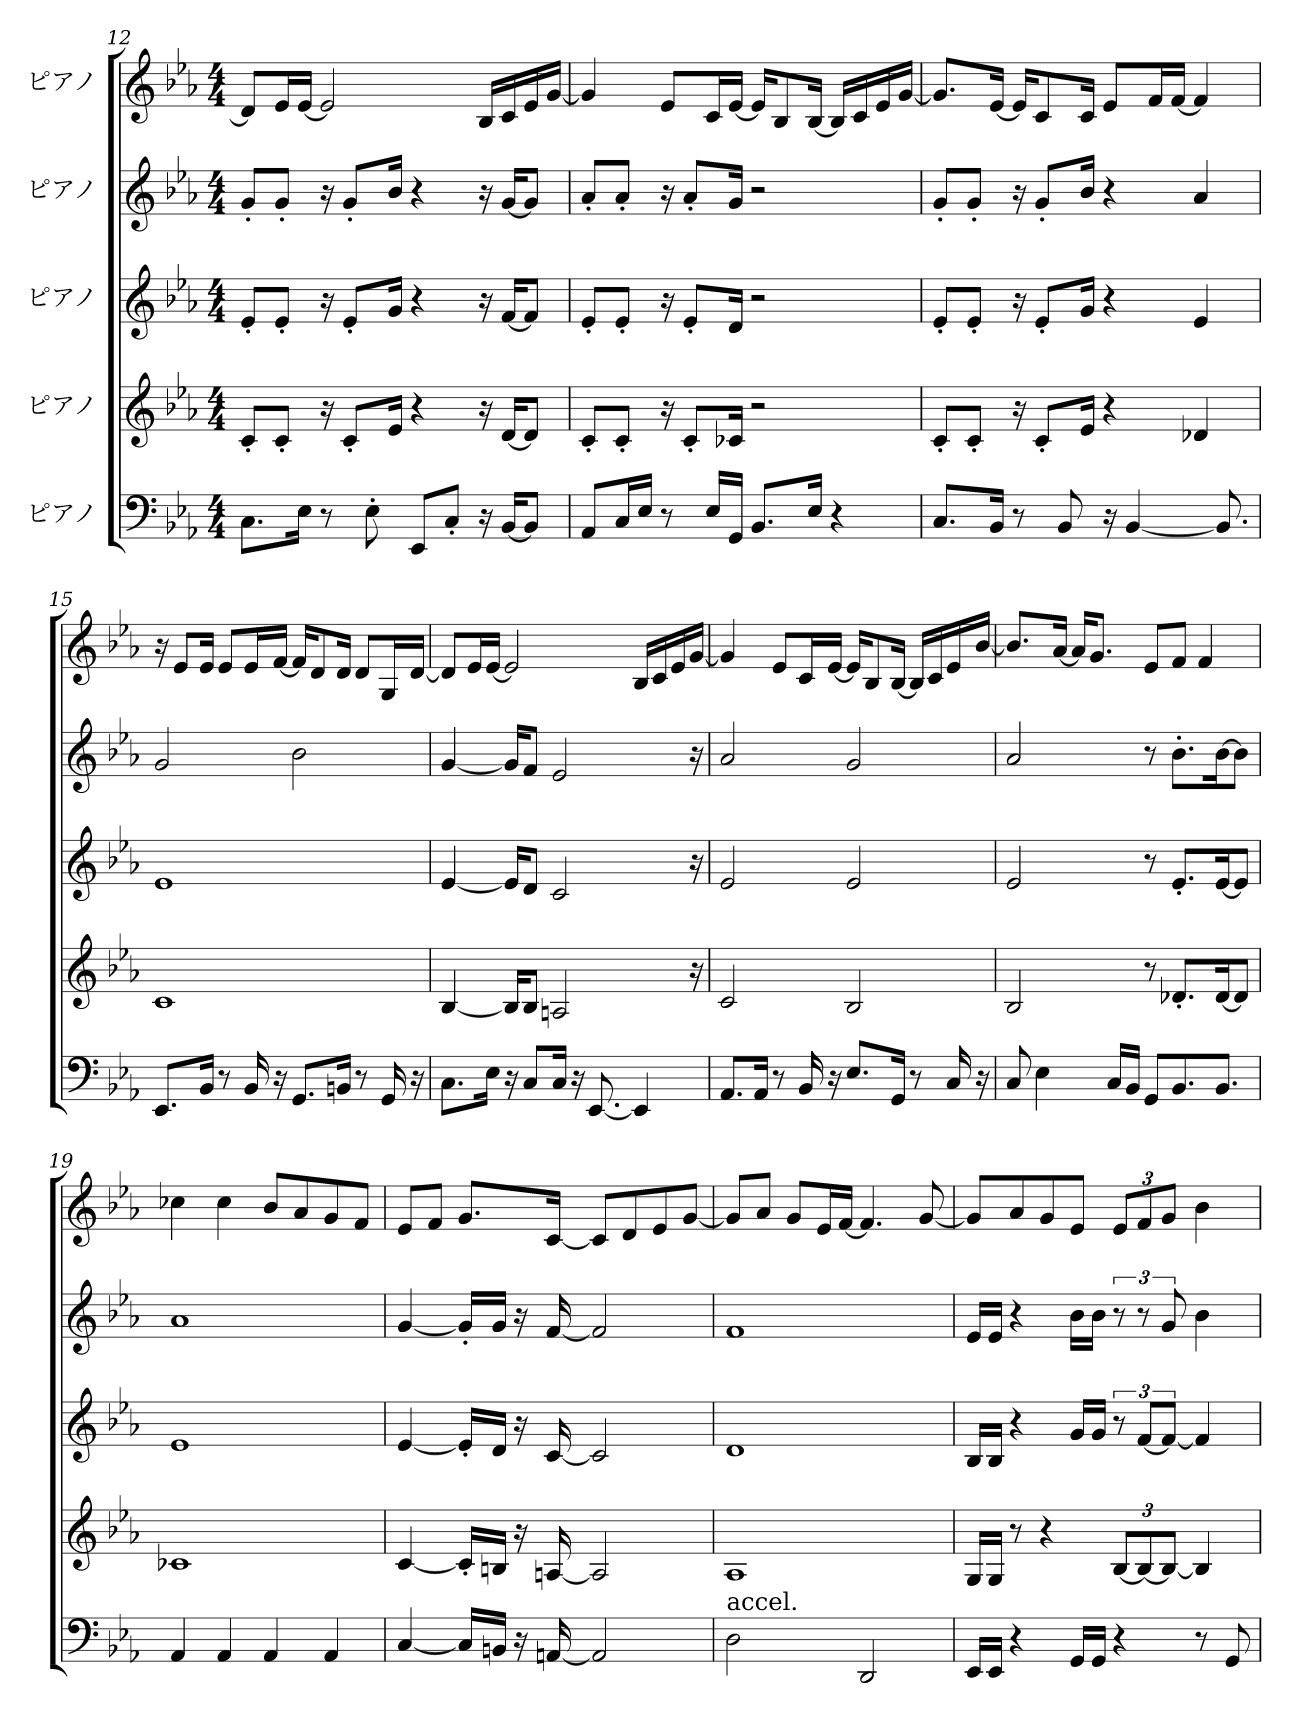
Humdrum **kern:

**kern	**kern	**kern	**kern	**kern
*part5	*part4	*part3	*part2	*part1
*staff5	*staff4	*staff3	*staff2	*staff1
*I"ピアノ	*I"ピアノ	*I"ピアノ	*I"ピアノ	*I"ピアノ
*clefF4	*clefG2	*clefG2	*clefG2	*clefG2
*k[b-e-a-]	*k[b-e-a-]	*k[b-e-a-]	*k[b-e-a-]	*k[b-e-a-]
*M4/4	*M4/4	*M4/4	*M4/4	*M4/4
=12	=12	=12	=12	=12
8.C\L	8c'/L	8e-'/L	8g'/L	8d/L]
.	8c'/J	8e-'/J	8g'/J	16e-/L
16E-\Jk	.	.	.	[16e-/JJ
8r	16r	16r	16r	2e-/]
.	8c'/L	8e-'/L	8g'/L	.
8E-'\	.	.	.	.
.	16e-/Jk	16g/Jk	16b-/Jk	.
8EE-/L	4r	4r	4r	.
8C'/J	.	.	.	.
16r	16r	16r	16r	16B-/LL
[16BB-/KL	[16d/KL	[16f/KL	[16g/KL	16c/
8BB-/J]	8d/J]	8f/J]	8g/J]	16e-/
.	.	.	.	[16g/JJ
=13	=13	=13	=13	=13
8AA-/L	8c'/L	8e-'/L	8a-'/L	4g/]
16C/L	8c'/J	8e-'/J	8a-'/J	.
16E-/JJ	.	.	.	.
8r	16r	16r	16r	8e-/L
.	8c'/L	8e-'/L	8a-'/L	.
16E-/LL	.	.	.	16c/L
16GG/JJ	16c-X/Jk	16d/Jk	16g/Jk	[16e-/JJ
8.BB-/L	2r	2r	2r	16e-/KL]
.	.	.	.	8B-/
16E-/Jk	.	.	.	[16B-/Jk
4r	.	.	.	16B-/LL]
.	.	.	.	16c/
.	.	.	.	16e-/
.	.	.	.	[16g/JJ
!!LO:PB:g=z
=14	=14	=14	=14	=14
8.C/L	8c'/L	8e-'/L	8g'/L	8.g/L]
.	8c'/J	8e-'/J	8g'/J	.
16BB-/Jk	.	.	.	[16e-/Jk
8r	16r	16r	16r	16e-/KL]
.	8c'/L	8e-'/L	8g'/L	8c/
8BB-/	.	.	.	.
.	16e-/Jk	16g/Jk	16b-/Jk	16c/Jk
16r	4r	4r	4r	8e-/L
[4BB-/	.	.	.	.
.	.	.	.	16f/L
.	.	.	.	[16f/JJ
.	4d-X/	4e-/	4a-/	4f/]
8.BB-/]	.	.	.	.
=15	=15	=15	=15	=15
8.EE-/L	1c	1e-	2g/	16r
.	.	.	.	8e-/L
16BB-/Jk	.	.	.	16e-/Jk
8r	.	.	.	8e-/L
16BB-/	.	.	.	16e-/L
16r	.	.	.	[16f/JJ
8.GG/L	.	.	2b-\	16f/KL]
.	.	.	.	8d/
16BBn/Jk	.	.	.	16d/Jk
8r	.	.	.	8d/L
16GG/	.	.	.	16G/L
16r	.	.	.	[16d/JJ
=16	=16	=16	=16	=16
8.C\L	[4B-/	[4e-/	[4g/	8d/L]
.	.	.	.	16e-/L
16E-\Jk	.	.	.	[16e-/JJ
16r	16B-/KL]	16e-/KL]	16g/KL]	2e-/]
8C/L	8B-/J	8d/J	8f/J	.
16C/Jk	2An/	2c/	2e-/	.
16r	.	.	.	.
[8.EE-/	.	.	.	.
4EE-/]	.	.	.	16B-/LL
.	.	.	.	16c/
.	.	.	.	16e-/
.	16r	16r	16r	[16g/JJ
!!LO:LB:g=z
=17	=17	=17	=17	=17
8.AA-/L	2c/	2e-/	2a-/	4g/]
16AA-/Jk	.	.	.	.
8r	.	.	.	8e-/L
16BB-/	.	.	.	16c/L
16r	.	.	.	[16e-/JJ
8.E-/L	2B-/	2e-/	2g/	16e-/KL]
.	.	.	.	8B-/
16GG/Jk	.	.	.	[16B-/Jk
8r	.	.	.	16B-/LL]
.	.	.	.	16c/
16C/	.	.	.	16e-/
16r	.	.	.	[16b-/JJ
=18	=18	=18	=18	=18
8C/	2B-/	2e-/	2a-/	8.b-/L]
4E-\	.	.	.	.
.	.	.	.	[16a-/Jk
.	.	.	.	16a-/KL]
.	.	.	.	8.g/J
16C/LL	.	.	.	.
16BB-/JJ	.	.	.	.
8GG/L	8r	8r	8r	8e-/L
8.BB-/	8.d-X'/L	8.e-'/L	8.b-'\L	8f/J
.	.	.	.	4f/
8.BB-/J	[16d-/K	[16e-/K	[16b-\K	.
.	8d-/J]	8e-/J]	8b-\J]	.
=19	=19	=19	=19	=19
4AA-/	1c-X	1e-	1a-	4cc-X\
4AA-/	.	.	.	4cc-\
4AA-/	.	.	.	8b-/L
.	.	.	.	8a-/
4AA-/	.	.	.	8g/
.	.	.	.	8f/J
!!LO:PB:g=z
=20	=20	=20	=20	=20
[4C/	[4c/	[4e-/	[4g/	8e-/L
.	.	.	.	8f/J
16C/LL]	16c'/LL]	16e-'/LL]	16g'/LL]	8.g/L
16BBn/JJ	16Bn/JJ	16d/JJ	16g/JJ	.
16r	16r	16r	16r	.
[16AAn/	[16An/	[16c/	[16f/	[16c/Jk
2AA/]	2A/]	2c/]	2f/]	8c/L]
.	.	.	.	8d/
.	.	.	.	8e-/
.	.	.	.	[8g/J
=21	=21	=21	=21	=21
!LO:TX:a:t=accel.	!	!	!	!
2D\	1A-	1d	1f	8g/L]
.	.	.	.	8a-/J
.	.	.	.	8g/L
.	.	.	.	16e-/L
.	.	.	.	[16f/JJ
2DD/	.	.	.	4.f/]
.	.	.	.	[8g/
=22	=22	=22	=22	=22
16EE-/LL	16G/LL	16B-/LL	16e-/LL	8g/L]
16EE-/JJ	16G/JJ	16B-/JJ	16e-/JJ	.
4r	8r	4r	4r	8a-/
.	4r	.	.	8g/
16GG/LL	.	16g/LL	16b-\LL	8e-/J
16GG/JJ	.	16g/JJ	16b-\JJ	.
*	*Xbrackettup	*	*	*Xbrackettup
4r	[12B-/L	12r	12r	12e-/L
.	12B-/_	[12f/L	12r	12f/
.	12B-/J_	12f/J_	12g/	12g/J
8r	4B-/]	4f/]	4b-\	4b-\
8GG/	.	.	.	.
=	=	=	=	=
*-	*-	*-	*-	*-
